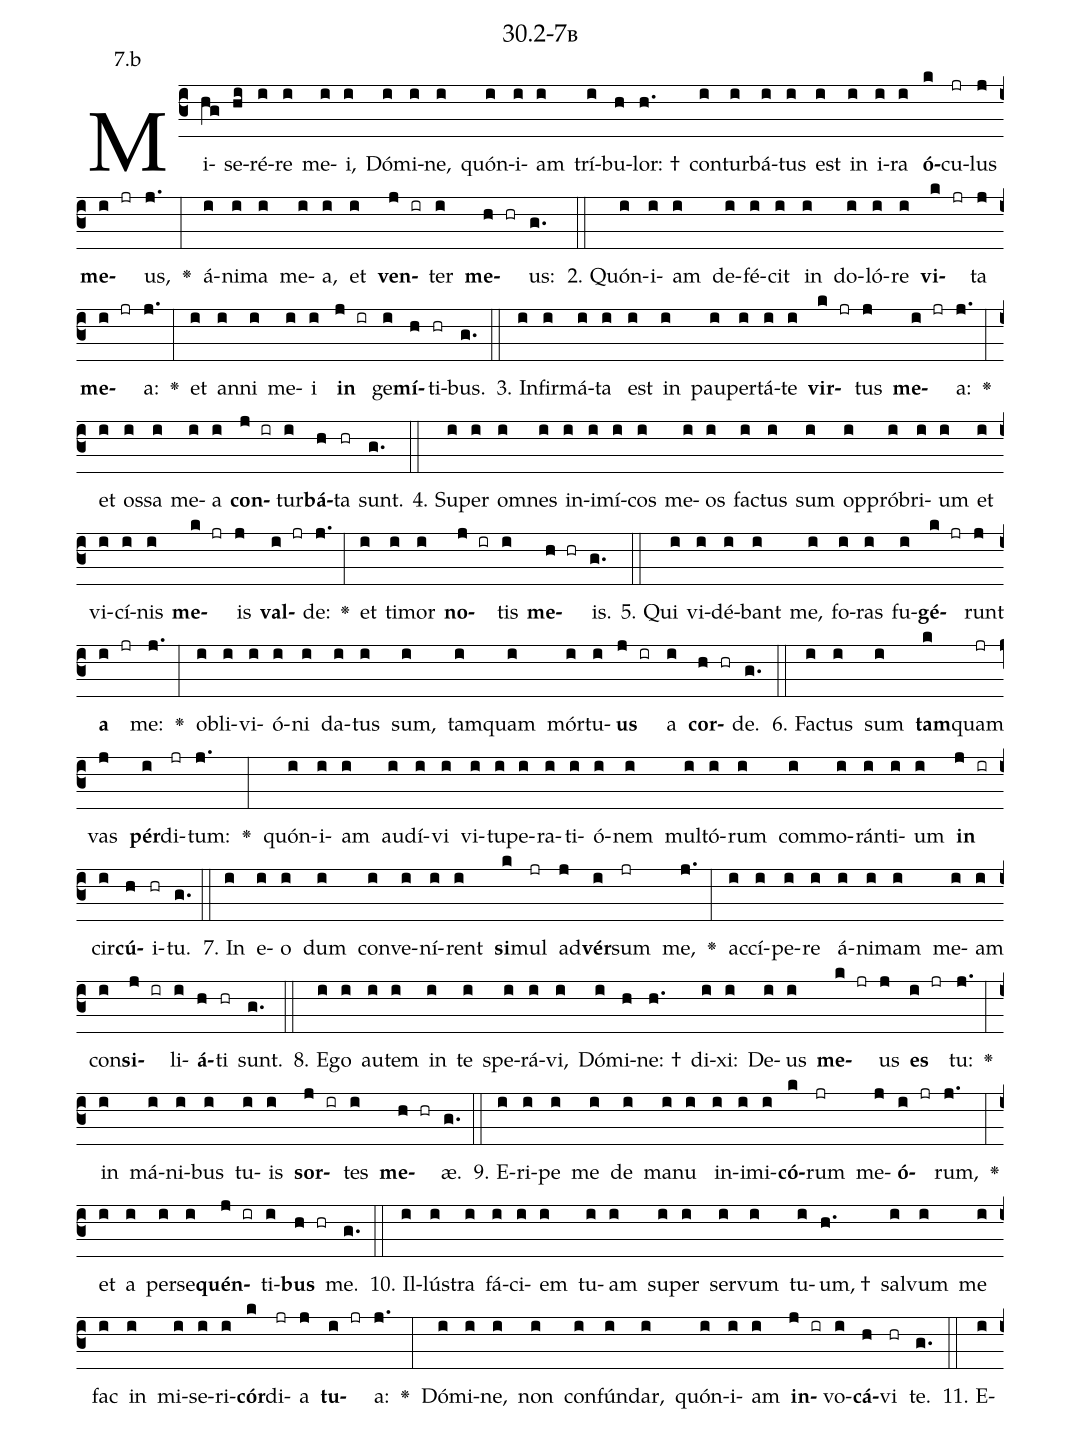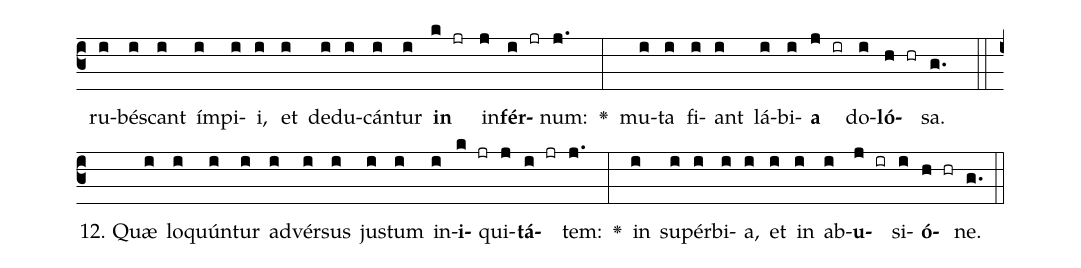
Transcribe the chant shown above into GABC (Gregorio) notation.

name: 30.2-7b;
annotation: 7.b;
%%
(c3)Mi(hg)se(hi)ré(i)re(i) me(i)i,(i) Dó(i)mi(i)ne,(i) quón(i)i(i)am(i) trí(i)bu(h)lor: †(h.) con(i)tur(i)bá(i)tus(i) est(i) in(i) i(i)ra(i) <b>ó</b>(k)cu(jr)lus(j) <b>me</b>(i jr)us,(j.) <v>\greheightstar</v>(:) á(i)ni(i)ma(i) me(i)a,(i) et(i) <b>ven</b>(j ir)ter(i) <b>me</b>(h hr)us:(g.) (::)
2. Quón(i)i(i)am(i) de(i)fé(i)cit(i) in(i) do(i)ló(i)re(i) <b>vi</b>(k jr)ta(j) <b>me</b>(i jr)a:(j.) <v>\greheightstar</v>(:) et(i) an(i)ni(i) me(i)i(i) <b>in</b>(j ir) ge(i)<b>mí</b>(h)ti(hr)bus.(g.) (::)
3. In(i)fir(i)má(i)ta(i) est(i) in(i) pau(i)per(i)tá(i)te(i) <b>vir</b>(k jr)tus(j) <b>me</b>(i jr)a:(j.) <v>\greheightstar</v>(:) et(i) os(i)sa(i) me(i)a(i) <b>con</b>(j ir)tur(i)<b>bá</b>(h)ta(hr) sunt.(g.) (::)
4. Su(i)per(i) om(i)nes(i) in(i)i(i)mí(i)cos(i) me(i)os(i) fac(i)tus(i) sum(i) op(i)pró(i)bri(i)um(i) et(i) vi(i)cí(i)nis(i) <b>me</b>(k jr)is(j) <b>val</b>(i jr)de:(j.) <v>\greheightstar</v>(:) et(i) ti(i)mor(i) <b>no</b>(j ir)tis(i) <b>me</b>(h hr)is.(g.) (::)
5. Qui(i) vi(i)dé(i)bant(i) me,(i) fo(i)ras(i) fu(i)<b>gé</b>(k jr)runt(j) <b>a</b>(i jr) me:(j.) <v>\greheightstar</v>(:) ob(i)li(i)vi(i)ó(i)ni(i) da(i)tus(i) sum,(i) tam(i)quam(i) mór(i)tu(i)<b>us</b>(j ir) a(i) <b>cor</b>(h hr)de.(g.) (::)
6. Fac(i)tus(i) sum(i) <b>tam</b>(k)quam(jr) vas(j) <b>pér</b>(i)di(jr)tum:(j.) <v>\greheightstar</v>(:) quón(i)i(i)am(i) au(i)dí(i)vi(i) vi(i)tu(i)pe(i)ra(i)ti(i)ó(i)nem(i) mul(i)tó(i)rum(i) com(i)mo(i)rán(i)ti(i)um(i) <b>in</b>(j ir) cir(i)<b>cú</b>(h)i(hr)tu.(g.) (::)
7. In(i) e(i)o(i) dum(i) con(i)ve(i)ní(i)rent(i) <b>si</b>(k)mul(jr) ad(j)<b>vér</b>(i)sum(jr) me,(j.) <v>\greheightstar</v>(:) ac(i)cí(i)pe(i)re(i) á(i)ni(i)mam(i) me(i)am(i) con(i)<b>si</b>(j ir)li(i)<b>á</b>(h)ti(hr) sunt.(g.) (::)
8. E(i)go(i) au(i)tem(i) in(i) te(i) spe(i)rá(i)vi,(i) Dó(i)mi(h)ne: †(h.) di(i)xi:(i) De(i)us(i) <b>me</b>(k jr)us(j) <b>es</b>(i jr) tu:(j.) <v>\greheightstar</v>(:) in(i) má(i)ni(i)bus(i) tu(i)is(i) <b>sor</b>(j ir)tes(i) <b>me</b>(h hr)æ.(g.) (::)
9. E(i)ri(i)pe(i) me(i) de(i) ma(i)nu(i) in(i)i(i)mi(i)<b>có</b>(k)rum(jr) me(j)<b>ó</b>(i jr)rum,(j.) <v>\greheightstar</v>(:) et(i) a(i) per(i)se(i)<b>quén</b>(j ir)ti(i)<b>bus</b>(h hr) me.(g.) (::)
10. Il(i)lús(i)tra(i) fá(i)ci(i)em(i) tu(i)am(i) su(i)per(i) ser(i)vum(i) tu(i)um, †(h.) sal(i)vum(i) me(i) fac(i) in(i) mi(i)se(i)ri(i)<b>cór</b>(k)di(jr)a(j) <b>tu</b>(i jr)a:(j.) <v>\greheightstar</v>(:) Dó(i)mi(i)ne,(i) non(i) con(i)fún(i)dar,(i) quón(i)i(i)am(i) <b>in</b>(j ir)vo(i)<b>cá</b>(h)vi(hr) te.(g.) (::)
11. E(i)ru(i)bés(i)cant(i) ím(i)pi(i)i,(i) et(i) de(i)du(i)cán(i)tur(i) <b>in</b>(k jr) in(j)<b>fér</b>(i jr)num:(j.) <v>\greheightstar</v>(:) mu(i)ta(i) fi(i)ant(i) lá(i)bi(i)<b>a</b>(j ir) do(i)<b>ló</b>(h hr)sa.(g.) (::)
12. Quæ(i) lo(i)quún(i)tur(i) ad(i)vér(i)sus(i) jus(i)tum(i) in(i)<b>i</b>(k jr)qui(j)<b>tá</b>(i jr)tem:(j.) <v>\greheightstar</v>(:) in(i) su(i)pér(i)bi(i)a,(i) et(i) in(i) ab(i)<b>u</b>(j ir)si(i)<b>ó</b>(h hr)ne.(g.) (::)
